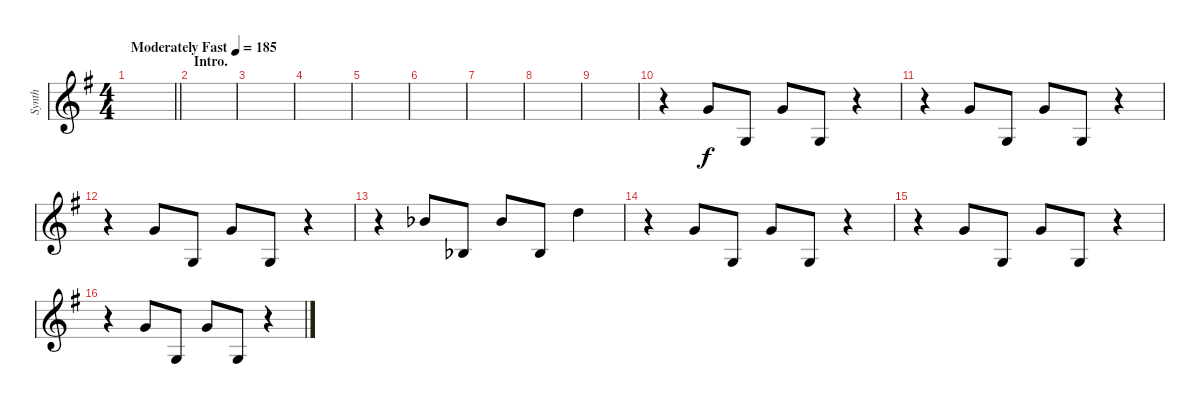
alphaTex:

\track ("Synth" "Synth") {instrument synthbrass1}
\staff {score}
\tuning (E4 B3 G3 D3 A2 E2) {hide}
\ts (4 4)
\tempo (185 "Moderately Fast")
\clef g2
\barLineRight lightlight
\ks g
|
\section ("" "Intro.")
|
|
|
|
|
|
|
|
r.4 3.1.8 0.3.8 3.1.8 0.3.8 r.4 |
r.4 3.1.8 0.3.8 3.1.8 0.3.8 r.4 |
r.4 3.1.8 0.3.8 3.1.8 0.3.8 r.4 |
r.4 6.1{acc b}.8 3.3{acc b}.8 6.1{acc b}.8 3.3{acc b}.8 10.1.4 |
r.4 3.1.8 0.3.8 3.1.8 0.3.8 r.4 |
r.4 3.1.8 0.3.8 3.1.8 0.3.8 r.4 |
r.4 3.1.8 0.3.8 3.1.8 0.3.8 r.4
